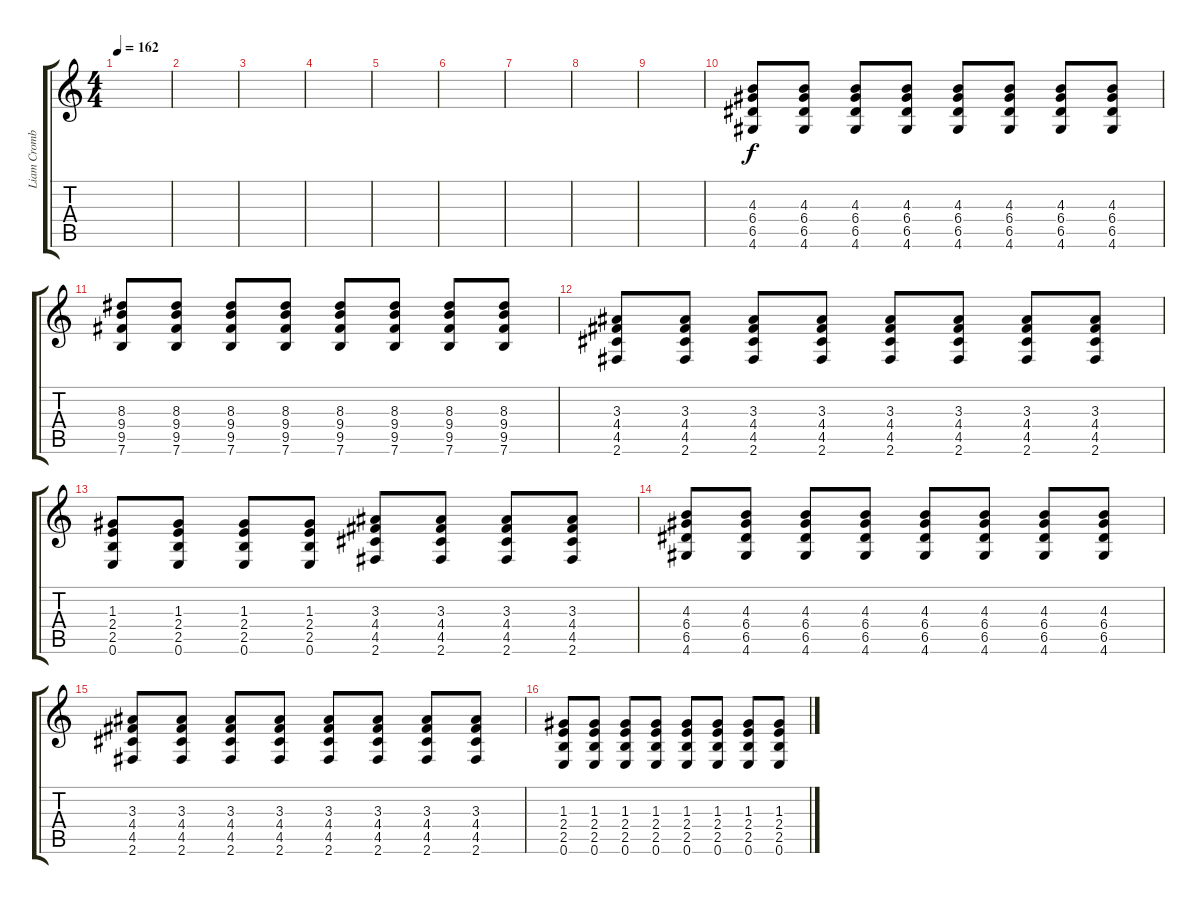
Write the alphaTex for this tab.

\track ("Liam Cromby" "Liam Cromb") {instrument overdrivenguitar}
\staff {score tabs}
\tuning (E4 B3 G3 D3 A2 E2) {hide}
\ts (4 4)
\tempo 162
\clef g2
\ks c
|
|
|
|
|
|
|
|
|
(4.3 6.4 6.5 4.6).8 (4.3 6.4 6.5 4.6).8 (4.3 6.4 6.5 4.6).8 (4.3 6.4 6.5 4.6).8 (4.3 6.4 6.5 4.6).8 (4.3 6.4 6.5 4.6).8 (4.3 6.4 6.5 4.6).8 (4.3 6.4 6.5 4.6).8 |
(8.3 9.4 9.5 7.6).8 (8.3 9.4 9.5 7.6).8 (8.3 9.4 9.5 7.6).8 (8.3 9.4 9.5 7.6).8 (8.3 9.4 9.5 7.6).8 (8.3 9.4 9.5 7.6).8 (8.3 9.4 9.5 7.6).8 (8.3 9.4 9.5 7.6).8 |
(3.3 4.4 4.5 2.6).8 (3.3 4.4 4.5 2.6).8 (3.3 4.4 4.5 2.6).8 (3.3 4.4 4.5 2.6).8 (3.3 4.4 4.5 2.6).8 (3.3 4.4 4.5 2.6).8 (3.3 4.4 4.5 2.6).8 (3.3 4.4 4.5 2.6).8 |
(1.3 2.4 2.5 0.6).8 (1.3 2.4 2.5 0.6).8 (1.3 2.4 2.5 0.6).8 (1.3 2.4 2.5 0.6).8 (3.3 4.4 4.5 2.6).8 (3.3 4.4 4.5 2.6).8 (3.3 4.4 4.5 2.6).8 (3.3 4.4 4.5 2.6).8 |
(4.3 6.4 6.5 4.6).8 (4.3 6.4 6.5 4.6).8 (4.3 6.4 6.5 4.6).8 (4.3 6.4 6.5 4.6).8 (4.3 6.4 6.5 4.6).8 (4.3 6.4 6.5 4.6).8 (4.3 6.4 6.5 4.6).8 (4.3 6.4 6.5 4.6).8 |
(3.3 4.4 4.5 2.6).8 (3.3 4.4 4.5 2.6).8 (3.3 4.4 4.5 2.6).8 (3.3 4.4 4.5 2.6).8 (3.3 4.4 4.5 2.6).8 (3.3 4.4 4.5 2.6).8 (3.3 4.4 4.5 2.6).8 (3.3 4.4 4.5 2.6).8 |
(1.3 2.4 2.5 0.6).8 (1.3 2.4 2.5 0.6).8 (1.3 2.4 2.5 0.6).8 (1.3 2.4 2.5 0.6).8 (1.3 2.4 2.5 0.6).8 (1.3 2.4 2.5 0.6).8 (1.3 2.4 2.5 0.6).8 (1.3 2.4 2.5 0.6).8
